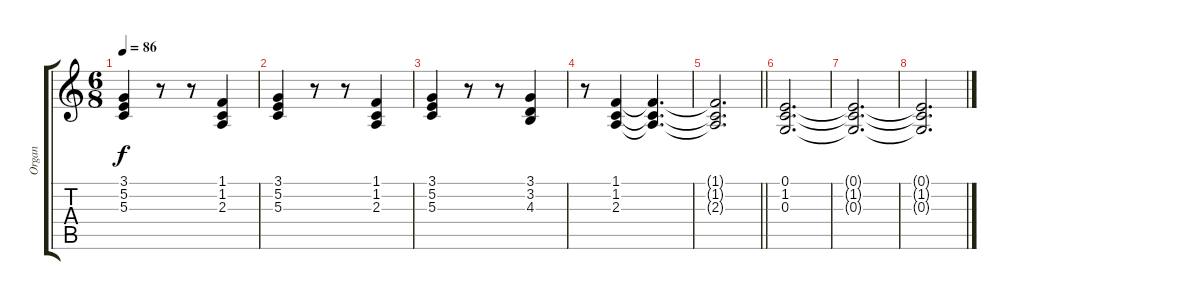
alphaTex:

\track ("Organ" "Organ") {instrument percussiveorgan}
\staff {score tabs}
\tuning (E4 B3 G3 D3 A2 E2) {hide}
\ts (6 8)
\tempo 86
\clef g2
\ks c
(3.1 5.2 5.3).4{dy f} r.8 r.8 (1.1 1.2 2.3).4 |
(3.1 5.2 5.3).4 r.8 r.8 (1.1 1.2 2.3).4 |
(3.1 5.2 5.3).4 r.8 r.8 (3.1 3.2 4.3).4 |
r.8 (1.1 1.2 2.3).4 (1.1{t} 1.2{t} 2.3{t}).4{d} |
\barLineRight lightlight
(1.1{t} 1.2{t} 2.3{t}).2{d} |
(0.1 1.2 0.3).2{d} |
(0.1{t} 1.2{t} 0.3{t}).2{d} |
(0.1{t} 1.2{t} 0.3{t}).2{d}
